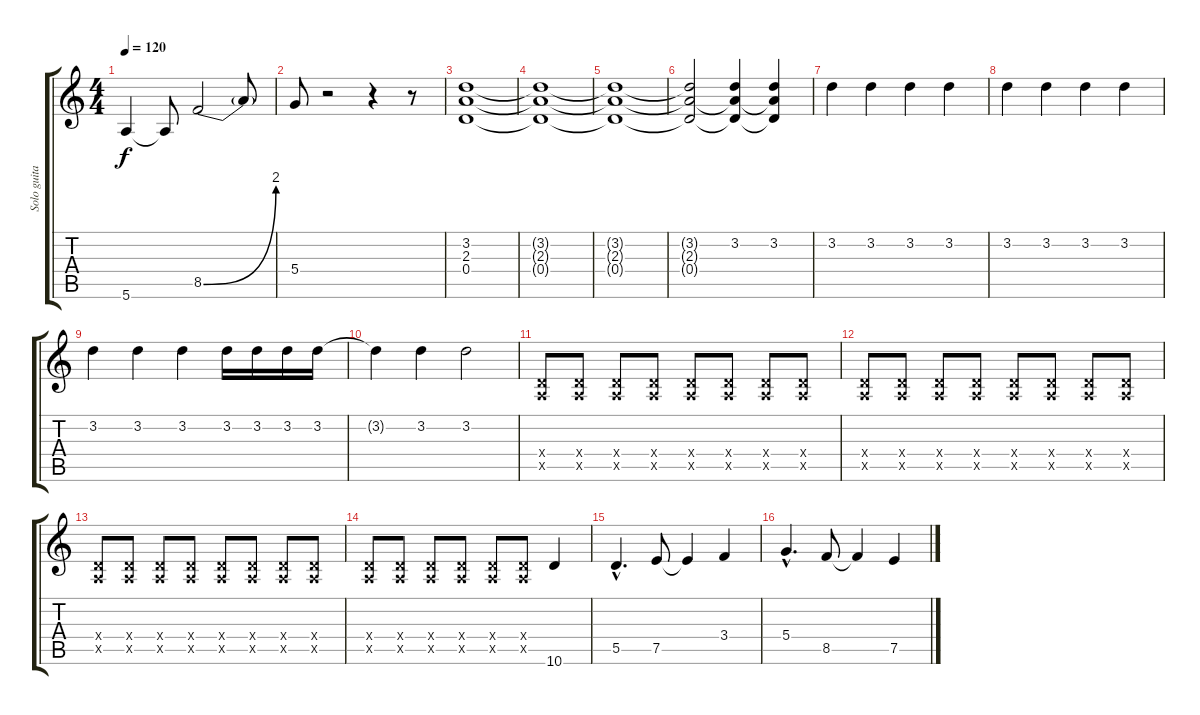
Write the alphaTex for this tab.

\track ("Solo guitar" "Solo guita") {instrument distortionguitar}
\staff {score tabs}
\tuning (E4 B3 G3 D3 A2 E2) {hide}
\ts (4 4)
\tempo 120
\clef g2
\ks c
5.6.4{dy f} 5.6{t}.8 8.5{be (bend 0 0 60 8)}.2 8.5{t}.8 |
5.4.8 r.2 r.4 r.8 |
(3.2 2.3 0.4).1 |
(3.2{t} 2.3{t} 0.4{t}).1 |
(3.2{t} 2.3{t} 0.4{t}).1 |
(3.2{t} 2.3{t} 0.4{t}).2 (3.2 2.3{t} 0.4{t}).4 (3.2 2.3{t} 0.4{t}).4 |
3.2.4 3.2.4 3.2.4 3.2.4 |
3.2.4 3.2.4 3.2.4 3.2.4 |
3.2.4 3.2.4 3.2.4 3.2.16 3.2.16 3.2.16 3.2.16 |
3.2{t}.4 3.2.4 3.2.2 |
(0.4{x} 0.5{x}).8 (0.4{x} 0.5{x}).8 (0.4{x} 0.5{x}).8 (0.4{x} 0.5{x}).8 (0.4{x} 0.5{x}).8 (0.4{x} 0.5{x}).8 (0.4{x} 0.5{x}).8 (0.4{x} 0.5{x}).8 |
(0.4{x} 0.5{x}).8 (0.4{x} 0.5{x}).8 (0.4{x} 0.5{x}).8 (0.4{x} 0.5{x}).8 (0.4{x} 0.5{x}).8 (0.4{x} 0.5{x}).8 (0.4{x} 0.5{x}).8 (0.4{x} 0.5{x}).8 |
(0.4{x} 0.5{x}).8 (0.4{x} 0.5{x}).8 (0.4{x} 0.5{x}).8 (0.4{x} 0.5{x}).8 (0.4{x} 0.5{x}).8 (0.4{x} 0.5{x}).8 (0.4{x} 0.5{x}).8 (0.4{x} 0.5{x}).8 |
(0.4{x} 0.5{x}).8 (0.4{x} 0.5{x}).8 (0.4{x} 0.5{x}).8 (0.4{x} 0.5{x}).8 (0.4{x} 0.5{x}).8 (0.4{x} 0.5{x}).8 10.6.4 |
5.5{hac}.4{d} 7.5.8 7.5{t}.4 3.4.4 |
5.4{hac}.4{d} 8.5.8 8.5{t}.4 7.5.4
